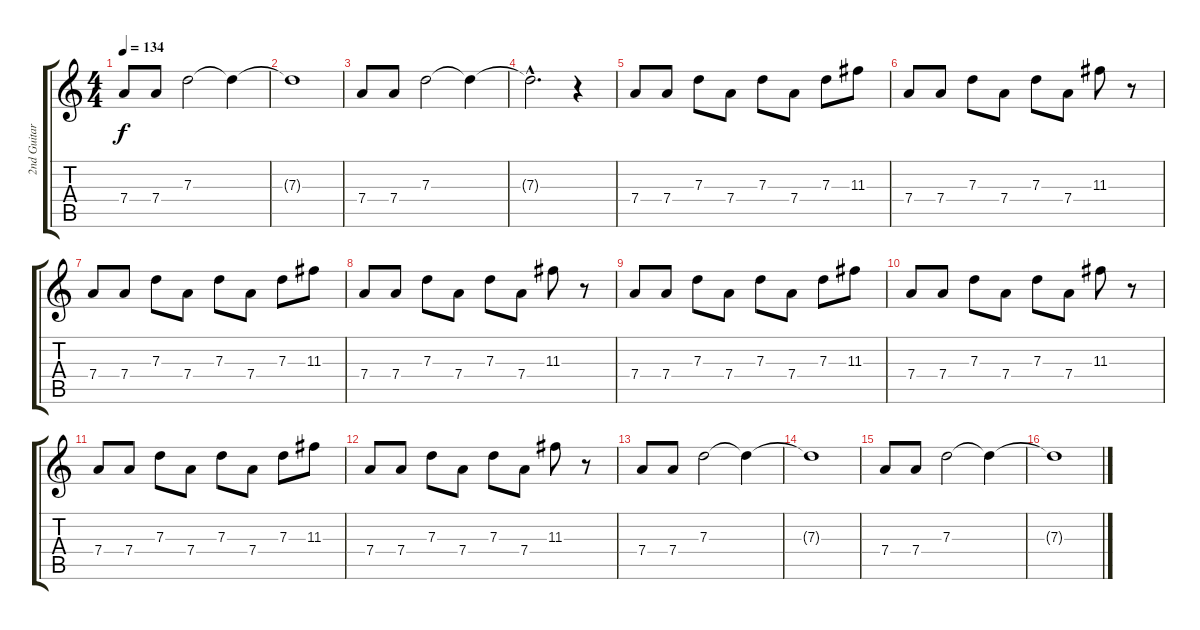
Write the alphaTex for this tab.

\track ("2nd Guitar" "2nd Guitar") {instrument distortionguitar}
\staff {score tabs}
\tuning (E4 B3 G3 D3 A2 E2) {hide}
\ts (4 4)
\tempo 134
\clef g2
\ks c
7.4.8{dy f volume 12} 7.4.8 7.3.2{volume 4} 7.3{t}.4 |
7.3{t}.1 |
7.4.8{volume 12} 7.4.8 7.3.2 7.3{t}.4 |
7.3{hac t}.2{d} r.4{volume 10} |
7.4.8{volume 13} 7.4.8 7.3.8{volume 10} 7.4.8 7.3.8 7.4.8 7.3.8 11.3.8{volume 10} |
7.4.8{volume 10} 7.4.8 7.3.8 7.4.8 7.3.8 7.4.8 11.3.8 r.8 |
7.4.8 7.4.8 7.3.8 7.4.8 7.3.8 7.4.8 7.3.8 11.3.8 |
7.4.8 7.4.8 7.3.8 7.4.8 7.3.8 7.4.8 11.3.8 r.8 |
7.4.8 7.4.8 7.3.8 7.4.8 7.3.8 7.4.8 7.3.8 11.3.8 |
7.4.8 7.4.8 7.3.8 7.4.8 7.3.8 7.4.8 11.3.8 r.8 |
7.4.8 7.4.8 7.3.8 7.4.8 7.3.8 7.4.8 7.3.8 11.3.8 |
7.4.8 7.4.8 7.3.8 7.4.8 7.3.8 7.4.8 11.3.8 r.8 |
7.4.8{volume 12} 7.4.8 7.3.2{volume 4} 7.3{t}.4 |
7.3{t}.1 |
7.4.8{volume 12} 7.4.8 7.3.2{volume 4} 7.3{t}.4 |
7.3{t}.1
